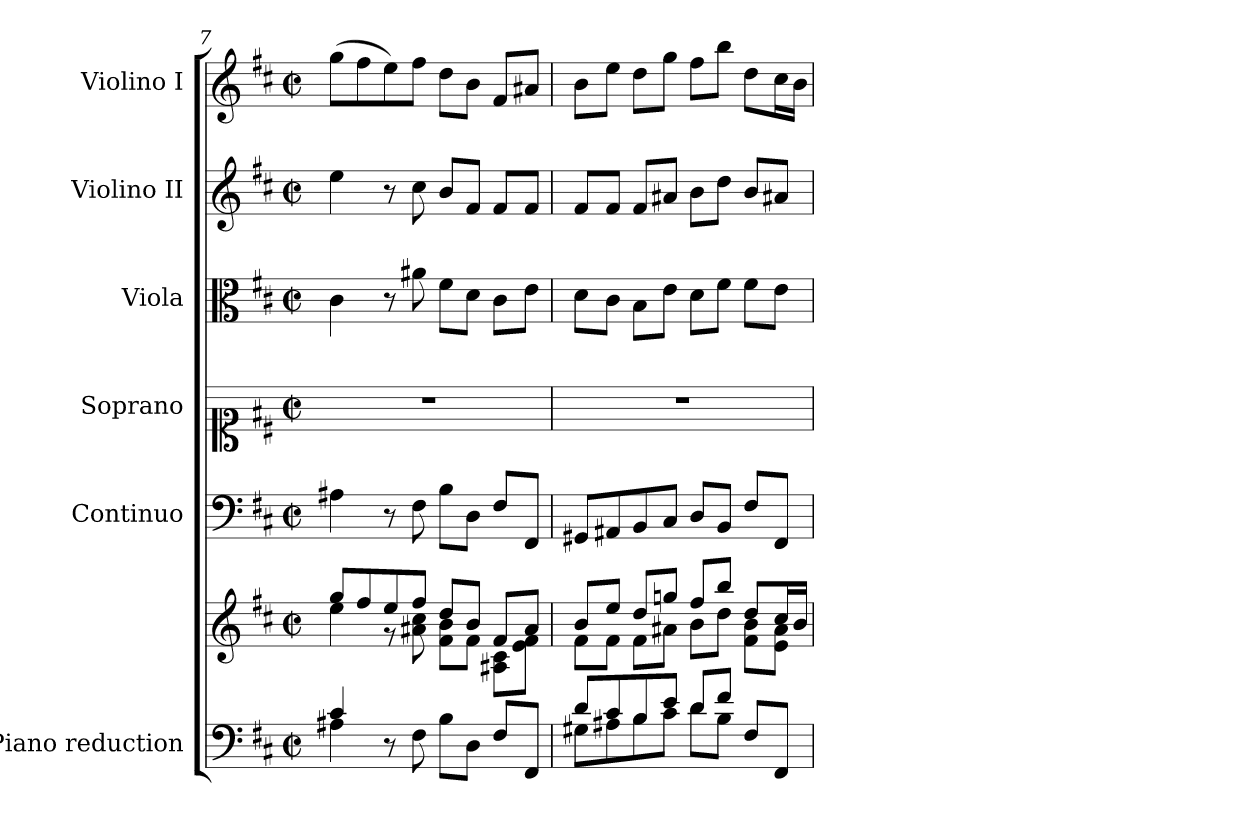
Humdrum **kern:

**kern	**kern	**kern	**kern	**kern	**kern	**kern
*part6	*part6	*part5	*part4	*part3	*part2	*part1
*staff7	*staff6	*staff5	*staff4	*staff3	*staff2	*staff1
*I"Piano reduction	*	*I"Continuo	*I"Soprano	*I"Viola	*I"Violino II	*I"Violino I
*I'Pno	*	*	*	*I'Vla	*I'Vln	*I'Vln
*clefF4	*clefG2	*clefF4	*clefC1	*clefC3	*clefG2	*clefG2
*k[f#c#]	*k[f#c#]	*k[f#c#]	*k[f#c#]	*k[f#c#]	*k[f#c#]	*k[f#c#]
*M2/2	*M2/2	*M2/2	*M2/2	*M2/2	*M2/2	*M2/2
*met(c|)	*met(c|)	*met(c|)	*met(c|)	*met(c|)	*met(c|)	*met(c|)
=7	=7	=7	=7	=7	=7	=7
*^	*^	*	*	*	*	*
4c#/	4A#X\	8gg/L	4ee\	4A#X\	1r	4c#\	4ee\	(>8gg\L
.	.	8ff#/	.	.	.	.	.	8ff#\
8r	4ryy	8ee/	8r	8r	.	8r	8r	8ee\)
8F#\	.	8ff#/J	8a#X\ 8cc#\	8F#\	.	8a#X\	8cc#\	8ff#\J
8B\L	2ryy	8dd/L	8f#\ 8b\L	8B\L	.	8f#\L	8b/L	8dd\L
8D\J	.	8b/J	8f#\J	8D\J	.	8d\J	8f#/J	8b\J
8F#/L	.	8f#/L	8A#X\ 8c#\L	8F#/L	.	8c#\L	8f#/L	8f#/L
8FF#/J	.	8a#/J	8e\ 8f#\J	8FF#/J	.	8e\J	8f#/J	8a#X/J
=8	=8	=8	=8	=8	=8	=8	=8	=8
8d/L	8G#X\L	8b/L	8f#\L	8GG#X/L	1r	8d\L	8f#/L	8b\L
8c#/	8A#X\	8ee/J	8f#\J	8AA#X/	.	8c#\J	8f#/J	8ee\J
8B/	8B\	8dd/L	8f#\L	8BB/	.	8B\L	8f#/L	8dd\L
8e/J	8c#\J	8ggn/J	8a#X\J	8C#/J	.	8e\J	8a#X/J	8gg\J
8d/L	8d\L	8ff#/L	8b\L	8D/L	.	8d\L	8b\L	8ff#\L
8f#/J	8B\J	8bb/J	8dd\J	8BB/J	.	8f#\J	8dd\J	8bb\J
4ryy	8F#/L	8dd/L	8f#\ 8b\L	8F#/L	.	8f#\L	8b/L	8dd\L
.	8FF#/J	16cc#/L	8e\ 8a#\J	8FF#/J	.	8e\J	8a#X/J	16cc#\L
.	.	16b/JJ	.	.	.	.	.	16b\JJ
*v	*v	*	*	*	*	*	*	*
*	*v	*v	*	*	*	*	*
=	=	=	=	=	=	=
*-	*-	*-	*-	*-	*-	*-
